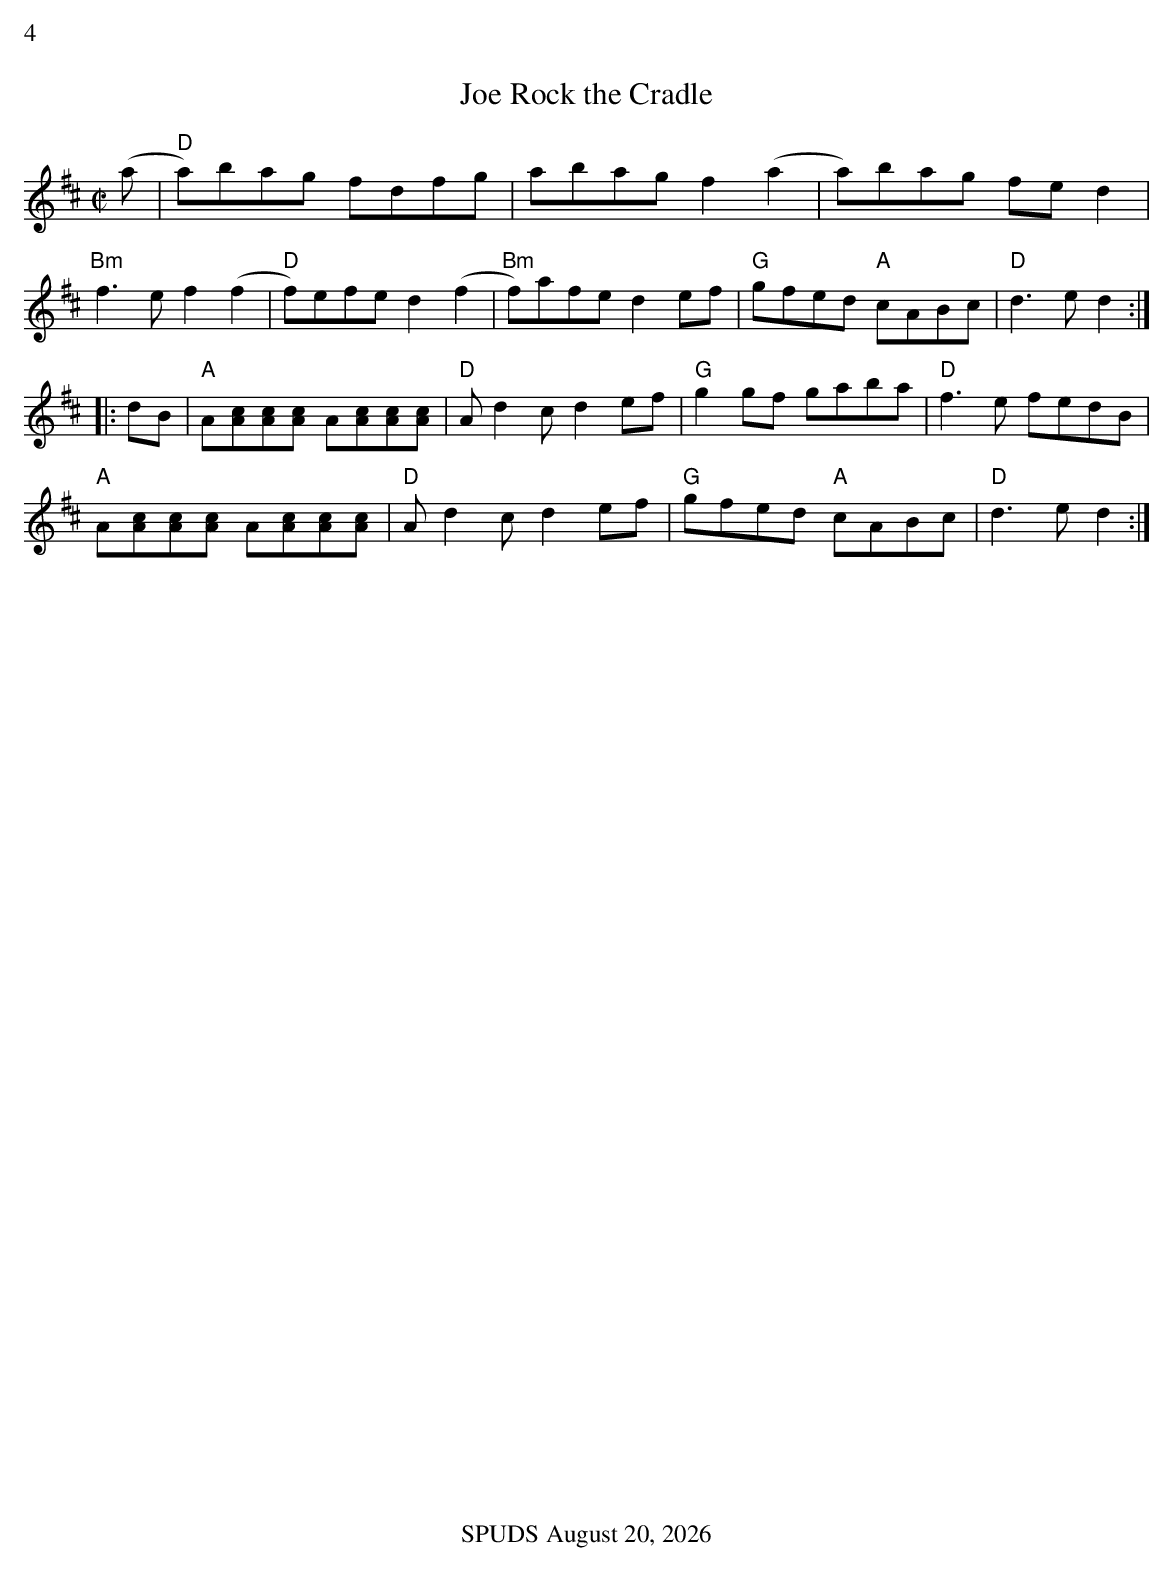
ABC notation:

X:1
%%text 4
T: Rock the Cradle, Joe
M: C|
K: D
(a|"D"a)bag fdfg|abag f2(a2|a)bag fed2|
"Bm"f3ef2(f2|"D"f)efe d2(f2|"Bm"f)afe d2ef|"G"gfed "A"cABc|"D" d3ed2:|
|:dB|"A"A[cA][cA][cA] A[cA][cA][cA]|"D"Ad2cd2ef|"G"g2gf gaba|"D"f3e fedB|
"A"A[cA][cA][cA] A[cA][cA][cA]|"D"Ad2cd2ef| "G"gfed "A"cABc| "D" d3ed2:|
